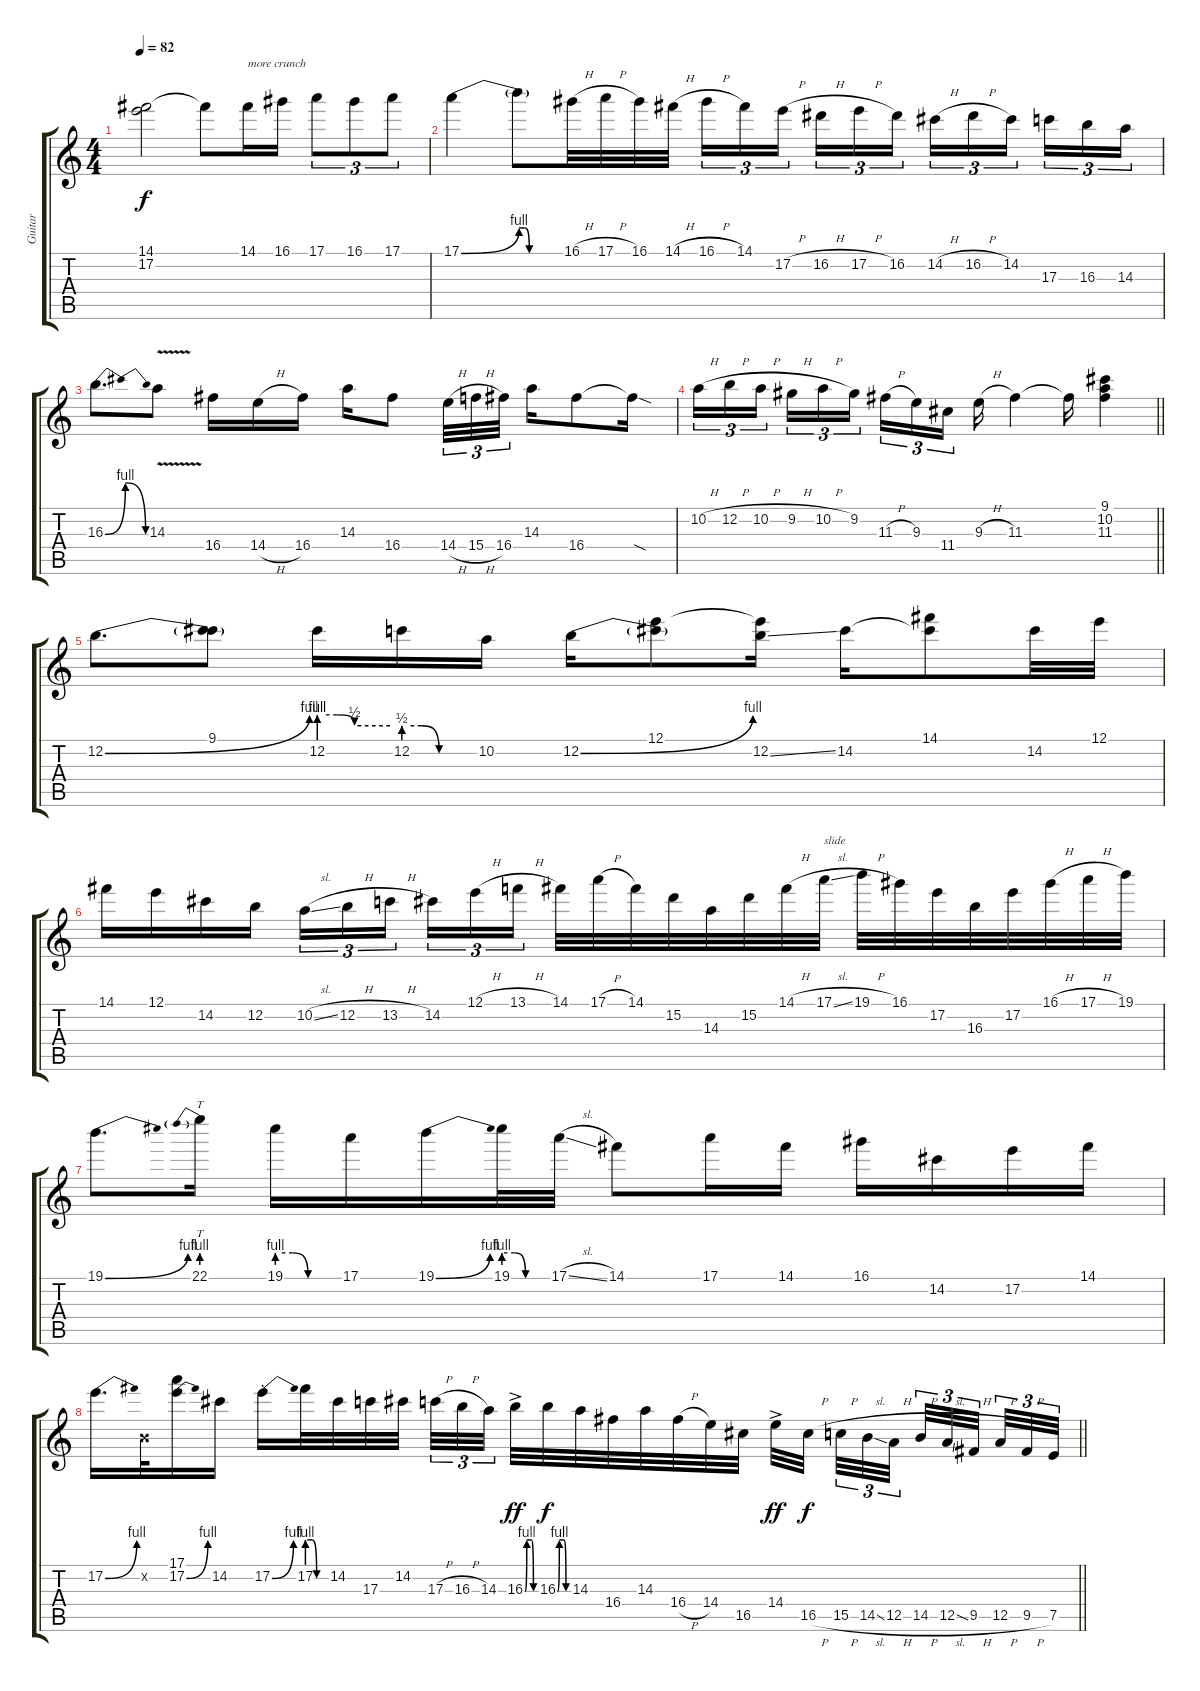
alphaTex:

\track ("Guitar" "Guitar") {instrument distortionguitar}
\staff {score tabs}
\tuning (E4 B3 G3 D3 A2 D2) {hide}
\ts (4 4)
\section ("" "")
\tempo 82
\clef g2
\ks c
(14.1 17.2{t}).2{dy f} 14.1{t}.8 14.1.16{txt "more crunch" instrument overdrivenguitar} 16.1.16 17.1.8{tu (3 2)} 16.1.8{tu (3 2)} 17.1.8{tu (3 2)} |
17.1{be (bend 0 0 60 4)}.4 17.1{be (custom 0 4 8 4 15 0 30 0 60 0) t}.8 16.1{h}.32 17.1{h}.32 16.1.32 14.1{h}.32 16.1{h}.16{tu (3 2)} 14.1.16{tu (3 2)} 17.2{h}.16{tu (3 2) beam splitsecondary} 16.2{h}.16{tu (3 2)} 17.2{h}.16{tu (3 2)} 16.2.16{tu (3 2)} 14.2{h}.16{tu (3 2)} 16.2{h}.16{tu (3 2)} 14.2.16{tu (3 2) beam splitsecondary} 17.3.16{tu (3 2)} 16.3.16{tu (3 2)} 14.3.16{tu (3 2)} |
16.3{be (bendrelease 0 0 15 4 45 4 60 0)}.8{d} 14.3{v}.8 16.4.16 14.4{h}.16 16.4.16 14.3.16 16.4.8 14.4{h}.32{tu (3 2)} 15.4{h}.32{tu (3 2)} 16.4.32{tu (3 2)} 14.3.16 16.4.8 16.4{sod t}.16 |
\barLineRight lightlight
10.2{h}.16{tu (3 2)} 12.2{h}.16{tu (3 2)} 10.2{h}.16{tu (3 2) beam splitsecondary} 9.2{h}.16{tu (3 2)} 10.2{h}.16{tu (3 2)} 9.2.16{tu (3 2)} 11.3{h}.16{tu (3 2)} 9.3.16{tu (3 2)} 11.4.16{tu (3 2) beam splitsecondary} 9.3{h}.16 11.3.4 11.3{t}.16 (9.1 10.2 11.3).4 |
12.2{be (bend 0 0 60 4)}.8{d} (9.1 12.2{t}).8 12.2{be (custom 0 4 15 4 30 2 60 2)}.16 12.2{be (custom 0 2 15 2 30 0 60 0)}.16 10.2.16 12.2{be (bend 0 0 60 4)}.16 (12.1 12.2{t}).8 (12.1{t} 12.2{ss}).16 14.2.16 (14.1 14.2{t}).8 14.2.32 12.1.32 |
14.1.16 12.1.16 14.2.16 12.2.16 10.2{sl}.16{tu (3 2)} 12.2{h}.16{tu (3 2)} 13.2{h}.16{tu (3 2) beam splitsecondary} 14.2.16{tu (3 2)} 12.1{h}.16{tu (3 2)} 13.1{h}.16{tu (3 2)} 14.1.32 17.1{h}.32 14.1.32 15.2.32 14.3.32 15.2.32 14.1{h}.32 17.1{sl}.32{txt "slide"} 19.1{h}.32 16.1.32 17.2.32 16.3.32 17.2.32 16.1{h}.32 17.1{h}.32 19.1.32 |
19.1{be (bend 0 0 60 4)}.8{d} 22.1{be (prebend 0 4 60 4)}.16{tt} 19.1{be (custom 0 4 15 4 30 0 60 0)}.16 17.1.16 19.1{be (bend 0 0 60 4)}.16 19.1{be (custom 0 4 15 4 30 0 60 0)}.32 17.1{sl}.32 14.1.8 17.1.16 14.1.16 16.1.16 14.2.16 17.2.16 14.1.16 |
\barLineRight lightlight
17.2{be (bend 0 0 60 4)}.16{d} 0.2{x}.32 (17.1 17.2{be (bend 0 0 60 4)}).16 14.2.16 17.2{be (bend 0 0 60 4) st}.16 17.2{be (custom 0 4 15 4 30 0 60 0)}.32 14.2.32 17.3.32 14.2.32{beam splitsecondary} 17.3{h}.32{tu (3 2)} 16.3{h}.32{tu (3 2)} 14.3.32{tu (3 2)} 16.3{be (custom 0 0 10 4 35 4 46 0 60 0) ac}.32{dy ff} 16.3{be (custom 0 0 10 4 35 4 46 0 60 0)}.32{dy f} 14.3.32 16.4.32 14.3.32 16.4{h}.32 14.4.32 16.5.32 14.4{ac}.32{dy ff} 16.5{h}.32{dy f beam splitsecondary} 15.5{h}.32{tu (3 2)} 14.5{sl}.32{tu (3 2)} 12.5{h}.32{tu (3 2) beam splitsecondary} 14.5{h}.32{tu (3 2)} 12.5{sl}.32{tu (3 2)} 9.5{h}.32{tu (3 2) beam splitsecondary} 12.5{h}.32{tu (3 2)} 9.5{h}.32{tu (3 2)} 7.5{sl}.32{tu (3 2)}
